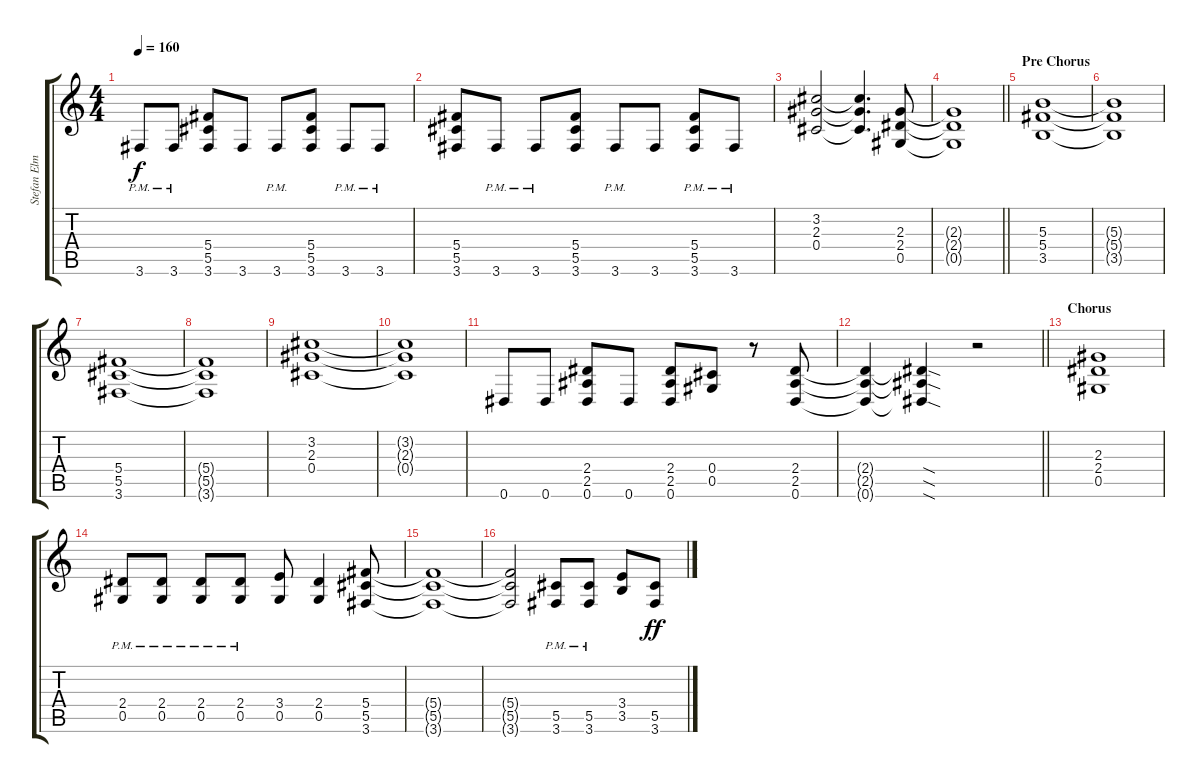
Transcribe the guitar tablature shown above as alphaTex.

\track ("Stefan Elmgren" "Stefan Elm") {instrument distortionguitar}
\staff {score tabs}
\tuning (Eb4 Bb3 Gb3 Db3 Ab2 Eb2) {hide}
\ts (4 4)
\tempo 160
\clef g2
\ks c
3.6{pm}.8{dy f volume 15} 3.6{pm}.8 (5.4 5.5 3.6).8 3.6.8 3.6{pm}.8 (5.4 5.5 3.6).8 3.6{pm}.8 3.6{pm}.8 |
(5.4 5.5 3.6).8 3.6{pm}.8 3.6{pm}.8 (5.4 5.5 3.6).8 3.6{pm}.8 3.6.8 (5.4 5.5 3.6{pm}).8 3.6{pm}.8 |
(3.2 2.3 0.4).2 (3.2{t} 2.3{t} 0.4{t}).4{d} (2.3 2.4 0.5).8 |
\barLineRight lightlight
(2.3{t} 2.4{t} 0.5{t}).1 |
\section ("" "Pre Chorus")
(5.3 5.4 3.5).1 |
(5.3{t} 5.4{t} 3.5{t}).1 |
(5.4 5.5 3.6).1 |
(5.4{t} 5.5{t} 3.6{t}).1 |
(3.2 2.3 0.4).1 |
(3.2{t} 2.3{t} 0.4{t}).1 |
0.6.8 0.6.8 (2.4 2.5 0.6).8 0.6.8 (2.4 2.5 0.6).8 (0.4 0.5).8 r.8 (2.4 2.5 0.6).8 |
\barLineRight lightlight
(2.4{t} 2.5{t} 0.6{t}).4 (2.4{sod t} 2.5{sod t} 0.6{sod t}).4 r.2 |
\section ("" "Chorus")
(2.3 2.4 0.5).1 |
(2.4 0.5{pm}).8 (2.4 0.5{pm}).8 (2.4 0.5{pm}).8 (2.4 0.5{pm}).8 (3.4 0.5).8 (2.4 0.5).4 (5.4 5.5 3.6).8 |
(5.4{t} 5.5{t} 3.6{t}).1 |
(5.4{t} 5.5{t} 3.6{t}).2 (5.5 3.6{pm}).8 (5.5 3.6{pm}).8 (3.4 3.5).8 (5.5 3.6).8{dy ff}
